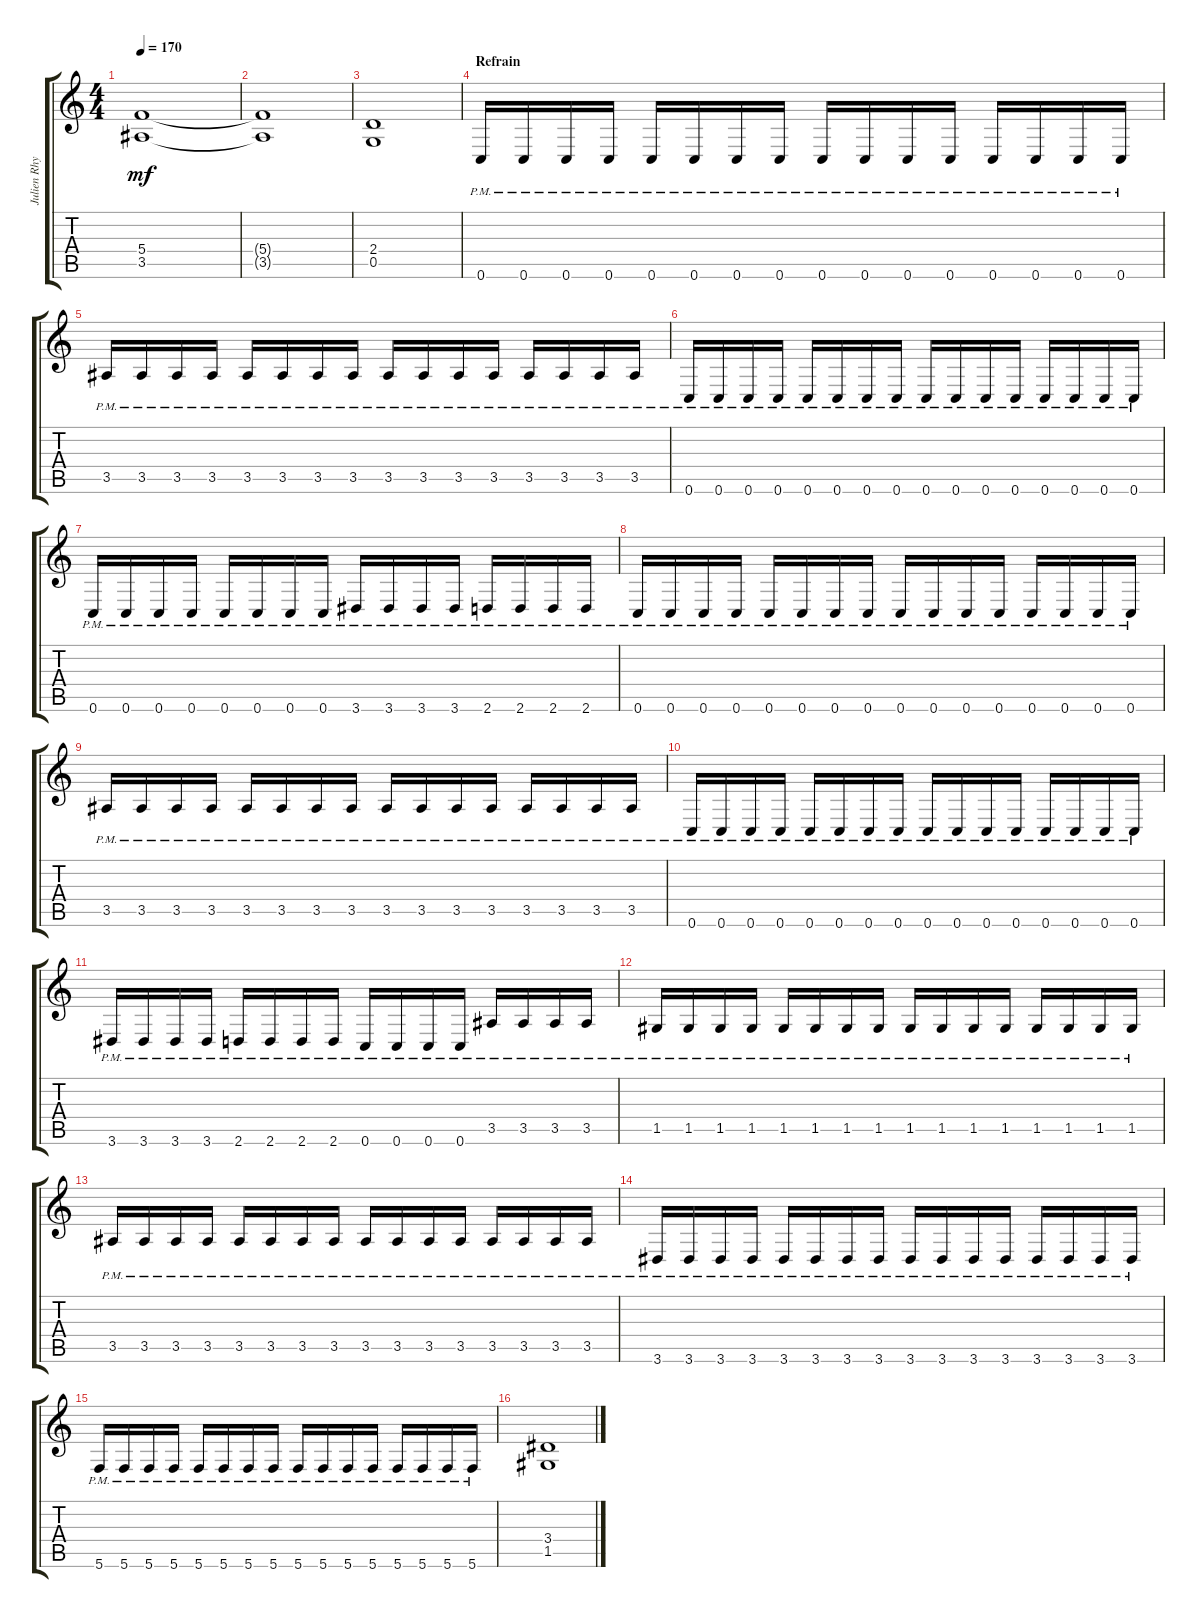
\track ("Julien Rhythm" "Julien Rhy") {instrument distortionguitar}
\staff {score tabs}
\tuning (D4 A3 F3 C3 G2 C2) {hide}
\ts (4 4)
\tempo 170
\clef g2
\ks c
(5.4 3.5).1{dy mf} |
(5.4{t} 3.5{t}).1 |
(2.4 0.5).1 |
\section ("" "Refrain")
0.6{pm}.16 0.6{pm}.16 0.6{pm}.16 0.6{pm}.16 0.6{pm}.16 0.6{pm}.16 0.6{pm}.16 0.6{pm}.16 0.6{pm}.16 0.6{pm}.16 0.6{pm}.16 0.6{pm}.16 0.6{pm}.16 0.6{pm}.16 0.6{pm}.16 0.6{pm}.16 |
3.5{pm}.16 3.5{pm}.16 3.5{pm}.16 3.5{pm}.16 3.5{pm}.16 3.5{pm}.16 3.5{pm}.16 3.5{pm}.16 3.5{pm}.16 3.5{pm}.16 3.5{pm}.16 3.5{pm}.16 3.5{pm}.16 3.5{pm}.16 3.5{pm}.16 3.5{pm}.16 |
0.6{pm}.16 0.6{pm}.16 0.6{pm}.16 0.6{pm}.16 0.6{pm}.16 0.6{pm}.16 0.6{pm}.16 0.6{pm}.16 0.6{pm}.16 0.6{pm}.16 0.6{pm}.16 0.6{pm}.16 0.6{pm}.16 0.6{pm}.16 0.6{pm}.16 0.6{pm}.16 |
0.6{pm}.16 0.6{pm}.16 0.6{pm}.16 0.6{pm}.16 0.6{pm}.16 0.6{pm}.16 0.6{pm}.16 0.6{pm}.16 3.6{pm}.16 3.6{pm}.16 3.6{pm}.16 3.6{pm}.16 2.6{pm}.16 2.6{pm}.16 2.6{pm}.16 2.6{pm}.16 |
0.6{pm}.16 0.6{pm}.16 0.6{pm}.16 0.6{pm}.16 0.6{pm}.16 0.6{pm}.16 0.6{pm}.16 0.6{pm}.16 0.6{pm}.16 0.6{pm}.16 0.6{pm}.16 0.6{pm}.16 0.6{pm}.16 0.6{pm}.16 0.6{pm}.16 0.6{pm}.16 |
3.5{pm}.16 3.5{pm}.16 3.5{pm}.16 3.5{pm}.16 3.5{pm}.16 3.5{pm}.16 3.5{pm}.16 3.5{pm}.16 3.5{pm}.16 3.5{pm}.16 3.5{pm}.16 3.5{pm}.16 3.5{pm}.16 3.5{pm}.16 3.5{pm}.16 3.5{pm}.16 |
0.6{pm}.16 0.6{pm}.16 0.6{pm}.16 0.6{pm}.16 0.6{pm}.16 0.6{pm}.16 0.6{pm}.16 0.6{pm}.16 0.6{pm}.16 0.6{pm}.16 0.6{pm}.16 0.6{pm}.16 0.6{pm}.16 0.6{pm}.16 0.6{pm}.16 0.6{pm}.16 |
3.6{pm}.16 3.6{pm}.16 3.6{pm}.16 3.6{pm}.16 2.6{pm}.16 2.6{pm}.16 2.6{pm}.16 2.6{pm}.16 0.6{pm}.16 0.6{pm}.16 0.6{pm}.16 0.6{pm}.16 3.5{pm}.16 3.5{pm}.16 3.5{pm}.16 3.5{pm}.16 |
1.5{pm}.16 1.5{pm}.16 1.5{pm}.16 1.5{pm}.16 1.5{pm}.16 1.5{pm}.16 1.5{pm}.16 1.5{pm}.16 1.5{pm}.16 1.5{pm}.16 1.5{pm}.16 1.5{pm}.16 1.5{pm}.16 1.5{pm}.16 1.5{pm}.16 1.5{pm}.16 |
3.5{pm}.16 3.5{pm}.16 3.5{pm}.16 3.5{pm}.16 3.5{pm}.16 3.5{pm}.16 3.5{pm}.16 3.5{pm}.16 3.5{pm}.16 3.5{pm}.16 3.5{pm}.16 3.5{pm}.16 3.5{pm}.16 3.5{pm}.16 3.5{pm}.16 3.5{pm}.16 |
3.6{pm}.16 3.6{pm}.16 3.6{pm}.16 3.6{pm}.16 3.6{pm}.16 3.6{pm}.16 3.6{pm}.16 3.6{pm}.16 3.6{pm}.16 3.6{pm}.16 3.6{pm}.16 3.6{pm}.16 3.6{pm}.16 3.6{pm}.16 3.6{pm}.16 3.6{pm}.16 |
5.6{pm}.16 5.6{pm}.16 5.6{pm}.16 5.6{pm}.16 5.6{pm}.16 5.6{pm}.16 5.6{pm}.16 5.6{pm}.16 5.6{pm}.16 5.6{pm}.16 5.6{pm}.16 5.6{pm}.16 5.6{pm}.16 5.6{pm}.16 5.6{pm}.16 5.6{pm}.16 |
(3.4 1.5).1
